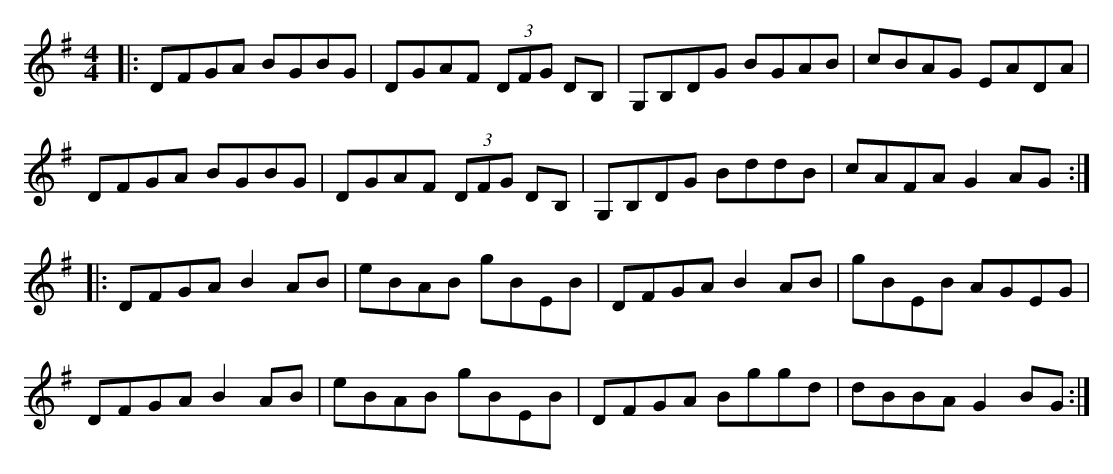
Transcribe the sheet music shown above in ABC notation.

X:1
M:4/4
K:G
|:DFGA BGBG|DGAF (3DFG DB,|G,B,DG BGAB|cBAG EADA|
DFGA BGBG|DGAF (3DFG DB,|G,B,DG BddB|cAFA G2 AG:|
|:DFGA B2 AB| eBAB gBEB|DFGA B2 AB|gBEB AGEG|
DFGA B2 AB| eBAB gBEB|DFGA Bggd|dBBA G2 BG:|
